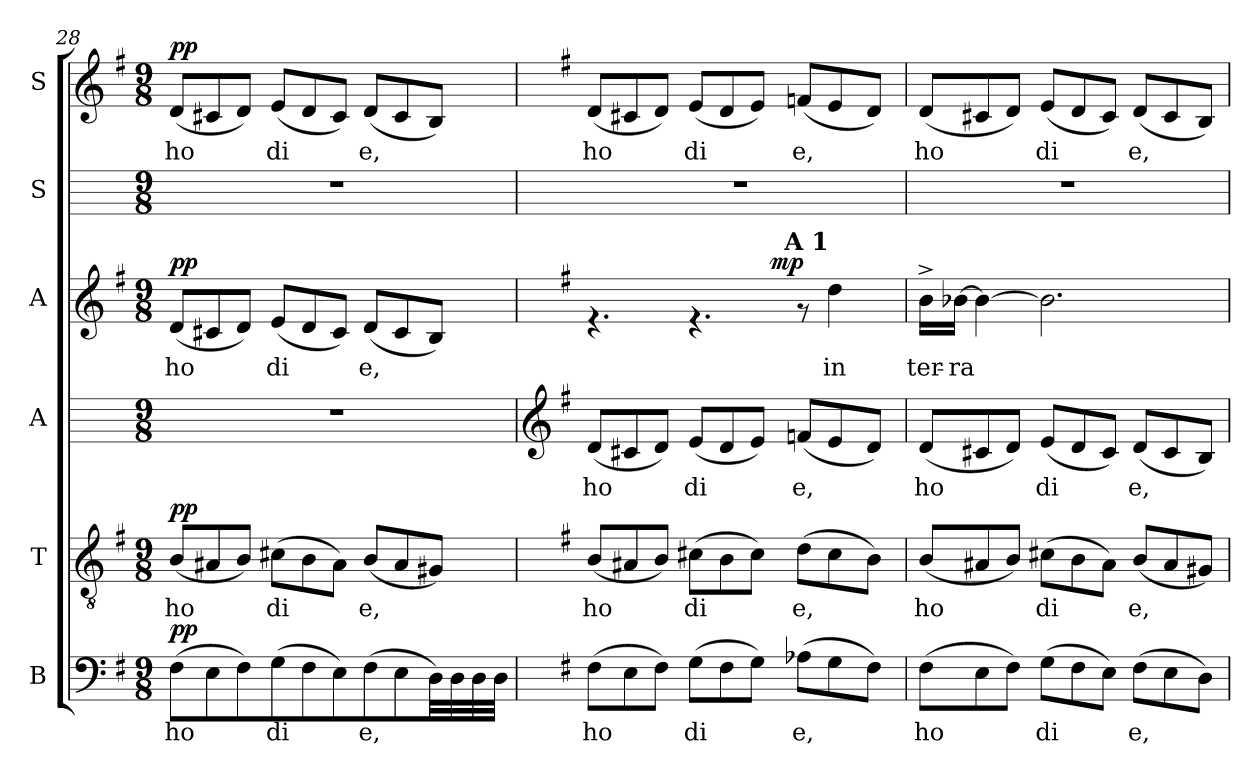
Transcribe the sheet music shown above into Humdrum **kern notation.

**kern	**text	**dynam	**kern	**text	**dynam	**kern	**text	**kern	**text	**dynam	**kern	**kern	**text	**dynam
*part6	*part6	*part6	*part5	*part5	*part5	*part4	*part4	*part3	*part3	*part3	*part2	*part1	*part1	*part1
*staff6	*staff6	*staff6	*staff5	*staff5	*staff5	*staff4	*staff4	*staff3	*staff3	*staff3	*staff2	*staff1	*staff1	*staff1
*I"B	*	*	*I"T	*	*	*I"A	*	*I"A	*	*	*I"S	*I"S	*	*
*I'B	*	*	*I'T	*	*	*I'A	*	*I'A	*	*	*I'S	*I'S	*	*
*clefF4	*	*	*clefGv2	*	*	*	*	*clefG2	*	*	*	*clefG2	*	*
*k[f#]	*	*	*k[f#]	*	*	*k[]	*	*k[f#]	*	*	*k[]	*k[f#]	*	*
*G:	*	*	*G:	*	*	*C:	*	*G:	*	*	*C:	*G:	*	*
*M9/8	*	*	*M9/8	*	*	*M9/8	*	*M9/8	*	*	*M9/8	*M9/8	*	*
=28	=28	=28	=28	=28	=28	=28	=28	=28	=28	=28	=28	=28	=28	=28
!	!LO:LY:b:cj	!LO:DY:b	!	!LO:LY:b:cj	!LO:DY:b	!	!	!	!LO:LY:b:cj	!LO:DY:b	!	!	!LO:LY:b:cj	!LO:DY:b
(>8F#\L	ho-	pp	(<8B/L	ho-	pp	8%9r	.	(<8d/L	ho-	pp	8%9r	(<8d/L	ho-	pp
!	!LO:LY:b:cj	!	!	!LO:LY:b:cj	!	!	!	!	!LO:LY:b:cj	!	!	!	!LO:LY:b:cj	!
8E\	--	.	8A#X/	--	.	.	.	8c#X/	--	.	.	8c#X/	--	.
!	!LO:LY:b:cj	!	!	!LO:LY:b:cj	!	!	!	!	!LO:LY:b:cj	!	!	!	!LO:LY:b:cj	!
8F#\J)	--	.	8B/J)	--	.	.	.	8d/J)	--	.	.	8d/J)	--	.
!	!LO:LY:b:cj	!	!	!LO:LY:b:cj	!	!	!	!	!LO:LY:b:cj	!	!	!	!LO:LY:b:cj	!
(>8G\L	-di-	.	(>8c#X\L	-di-	.	.	.	(<8e/L	-di-	.	.	(<8e/L	-di-	.
!	!LO:LY:b:cj	!	!	!LO:LY:b:cj	!	!	!	!	!LO:LY:b:cj	!	!	!	!LO:LY:b:cj	!
8F#\	--	.	8B\	--	.	.	.	8d/	--	.	.	8d/	--	.
!	!LO:LY:b:cj	!	!	!LO:LY:b:cj	!	!	!	!	!LO:LY:b:cj	!	!	!	!LO:LY:b:cj	!
8E\J)	--	.	8A#\J)	--	.	.	.	8c#/J)	--	.	.	8c#/J)	--	.
!	!LO:LY:b:cj	!	!	!LO:LY:b:cj	!	!	!	!	!LO:LY:b:cj	!	!	!	!LO:LY:b:cj	!
(>8F#\L	-e,	.	(<8B/L	-e,	.	.	.	(<8d/L	-e,	.	.	(<8d/L	-e,	.
!	!LO:LY:b:cj	!	!	!LO:LY:b:cj	!	!	!	!	!LO:LY:b:cj	!	!	!	!LO:LY:b:cj	!
8E\	.	.	8A#/	.	.	.	.	8c#/	.	.	.	8c#/	.	.
!	!LO:LY:b:cj	!	!	!LO:LY:b:cj	!	!	!	!	!LO:LY:b:cj	!	!	!	!LO:LY:b:cj	!
*tremolo	*	*	*	*	*	*	*	*	*	*	*	*	*	*
32D\)	.	.	8G#X/J)	.	.	.	.	8B/J)	.	.	.	8B/J)	.	.
32D\)	.	.	.	.	.	.	.	.	.	.	.	.	.	.
32D\)	.	.	.	.	.	.	.	.	.	.	.	.	.	.
32D\)JJJ	.	.	.	.	.	.	.	.	.	.	.	.	.	.
*Xtremolo	*	*	*	*	*	*	*	*	*	*	*	*	*	*
!!LO:LB:g=z
=29	=29	=29	=29	=29	=29	=29	=29	=29	=29	=29	=29	=29	=29	=29
*	*	*	*	*	*	*clefG2	*	*	*	*	*	*	*	*
*	*	*	*	*	*	*k[f#]	*	*	*	*	*	*	*	*
*	*	*	*	*	*	*G:	*	*	*	*	*	*	*	*
!	!LO:LY:b:cj	!	!	!LO:LY:b:cj	!	!	!LO:LY:b:cj	!	!	!	!	!	!LO:LY:b:cj	!
*	*	*	*	*	*	*	*	*^	*	*	*	*	*	*
*	*	*	*	*	*	*	*	*	*^	*	*	*	*	*	*
(>8F#\L	ho-	.	(<8B/L	ho-	.	(<8d/L	ho-	4.rf	2ryy	2ryy	.	.	8%9r	(<8d/L	ho-	.
!	!LO:LY:b:cj	!	!	!LO:LY:b:cj	!	!	!LO:LY:b:cj	!	!	!	!	!	!	!	!LO:LY:b:cj	!
8E\	--	.	8A#X/	--	.	8c#X/	--	.	.	.	.	.	.	8c#X/	--	.
!	!LO:LY:b:cj	!	!	!LO:LY:b:cj	!	!	!LO:LY:b:cj	!	!	!	!	!	!	!	!LO:LY:b:cj	!
8F#\J)	--	.	8B/J)	--	.	8d/J)	--	.	.	.	.	.	.	8d/J)	--	.
!	!LO:LY:b:cj	!	!	!LO:LY:b:cj	!	!	!LO:LY:b:cj	!	!	!	!	!	!	!	!LO:LY:b:cj	!
(>8G\L	-di-	.	(>8c#X\L	-di-	.	(<8e/L	-di-	4.rf	.	.	.	.	.	(<8e/L	-di-	.
!	!LO:LY:b:cj	!	!	!LO:LY:b:cj	!	!	!LO:LY:b:cj	!	!	!	!	!	!	!	!LO:LY:b:cj	!
8F#\	--	.	8B\	--	.	8d/	--	.	8.ryy	8..ryy	.	.	.	8d/	--	.
!	!LO:LY:b:cj	!	!	!LO:LY:b:cj	!	!	!LO:LY:b:cj	!	!	!	!	!	!	!	!LO:LY:b:cj	!
8G\J)	--	.	8c#\J)	--	.	8e/J)	--	.	.	.	.	.	.	8e/J)	--	.
!	!	!	!	!	!	!	!	!	!	!	!	!LO:DY:b	!	!	!	!
.	.	.	.	.	.	.	.	.	4..ryy	.	.	mp	.	.	.	.
!	!	!	!	!	!	!	!	!	!	!LO:TX:a:B:t=A 1	!	!	!	!	!	!
.	.	.	.	.	.	.	.	.	.	4ryy	.	.	.	.	.	.
!	!LO:LY:b:cj	!	!	!LO:LY:b:cj	!	!	!LO:LY:b:cj	!	!	!	!	!	!	!	!LO:LY:b:cj	!
(>8A-X\L	-e,	.	(>8d\L	-e,	.	(<8fn/L	-e,	8rf	.	.	.	.	.	(<8fn/L	-e,	.
!	!LO:LY:b:cj	!	!	!LO:LY:b:cj	!	!	!LO:LY:b:cj	!	!	!	!LO:LY:b:cj	!	!	!	!LO:LY:b:cj	!
8G\	.	.	8c#\	.	.	8e/	.	4dd\	.	.	in	.	.	8e/	.	.
.	.	.	.	.	.	.	.	.	.	8ryy	.	.	.	.	.	.
!	!LO:LY:b:cj	!	!	!LO:LY:b:cj	!	!	!LO:LY:b:cj	!	!	!	!	!	!	!	!LO:LY:b:cj	!
8F#\J)	.	.	8B\J)	.	.	8d/J)	.	.	.	.	.	.	.	8d/J)	.	.
.	.	.	.	.	.	.	.	.	.	32ryy	.	.	.	.	.	.
=30	=30	=30	=30	=30	=30	=30	=30	=30	=30	=30	=30	=30	=30	=30	=30	=30
!	!LO:LY:b:cj	!	!	!LO:LY:b:cj	!	!	!LO:LY:b:cj	!	!	!	!LO:LY:b:cj	!	!	!	!LO:LY:b:cj	!
*	*	*	*	*	*	*	*	*v	*v	*v	*	*	*	*	*	*
(>8F#\L	ho-	.	(<8B/L	ho-	.	(<8d/L	ho-	16b^>\L	ter-	.	8%9r	(<8d/L	ho-	.
!	!	!	!	!	!	!	!	!	!LO:LY:b:cj	!	!	!	!	!
.	.	.	.	.	.	.	.	[>16b-X\J	-ra	.	.	.	.	.
!	!LO:LY:b:cj	!	!	!LO:LY:b:cj	!	!	!LO:LY:b:cj	!	!LO:LY:b:cj	!	!	!	!LO:LY:b:cj	!
8E\	--	.	8A#X/	--	.	8c#X/	--	4b-\_>	.	.	.	8c#X/	--	.
!	!LO:LY:b:cj	!	!	!LO:LY:b:cj	!	!	!LO:LY:b:cj	!	!	!	!	!	!LO:LY:b:cj	!
8F#\J)	--	.	8B/J)	--	.	8d/J)	--	.	.	.	.	8d/J)	--	.
!	!LO:LY:b:cj	!	!	!LO:LY:b:cj	!	!	!LO:LY:b:cj	!	!LO:LY:b:cj	!	!	!	!LO:LY:b:cj	!
(>8G\L	-di-	.	(>8c#X\L	-di-	.	(<8e/L	-di-	2.b-\]	.	.	.	(<8e/L	-di-	.
!	!LO:LY:b:cj	!	!	!LO:LY:b:cj	!	!	!LO:LY:b:cj	!	!	!	!	!	!LO:LY:b:cj	!
8F#\	--	.	8B\	--	.	8d/	--	.	.	.	.	8d/	--	.
!	!LO:LY:b:cj	!	!	!LO:LY:b:cj	!	!	!LO:LY:b:cj	!	!	!	!	!	!LO:LY:b:cj	!
8E\J)	--	.	8A#\J)	--	.	8c#/J)	--	.	.	.	.	8c#/J)	--	.
!	!LO:LY:b:cj	!	!	!LO:LY:b:cj	!	!	!LO:LY:b:cj	!	!	!	!	!	!LO:LY:b:cj	!
(>8F#\L	-e,	.	(<8B/L	-e,	.	(<8d/L	-e,	.	.	.	.	(<8d/L	-e,	.
!	!LO:LY:b:cj	!	!	!LO:LY:b:cj	!	!	!LO:LY:b:cj	!	!	!	!	!	!LO:LY:b:cj	!
8E\	.	.	8A#/	.	.	8c#/	.	.	.	.	.	8c#/	.	.
!	!LO:LY:b:cj	!	!	!LO:LY:b:cj	!	!	!LO:LY:b:cj	!	!	!	!	!	!LO:LY:b:cj	!
8D\J)	.	.	8G#X/J)	.	.	8B/J)	.	.	.	.	.	8B/J)	.	.
=	=	=	=	=	=	=	=	=	=	=	=	=	=	=
*-	*-	*-	*-	*-	*-	*-	*-	*-	*-	*-	*-	*-	*-	*-
